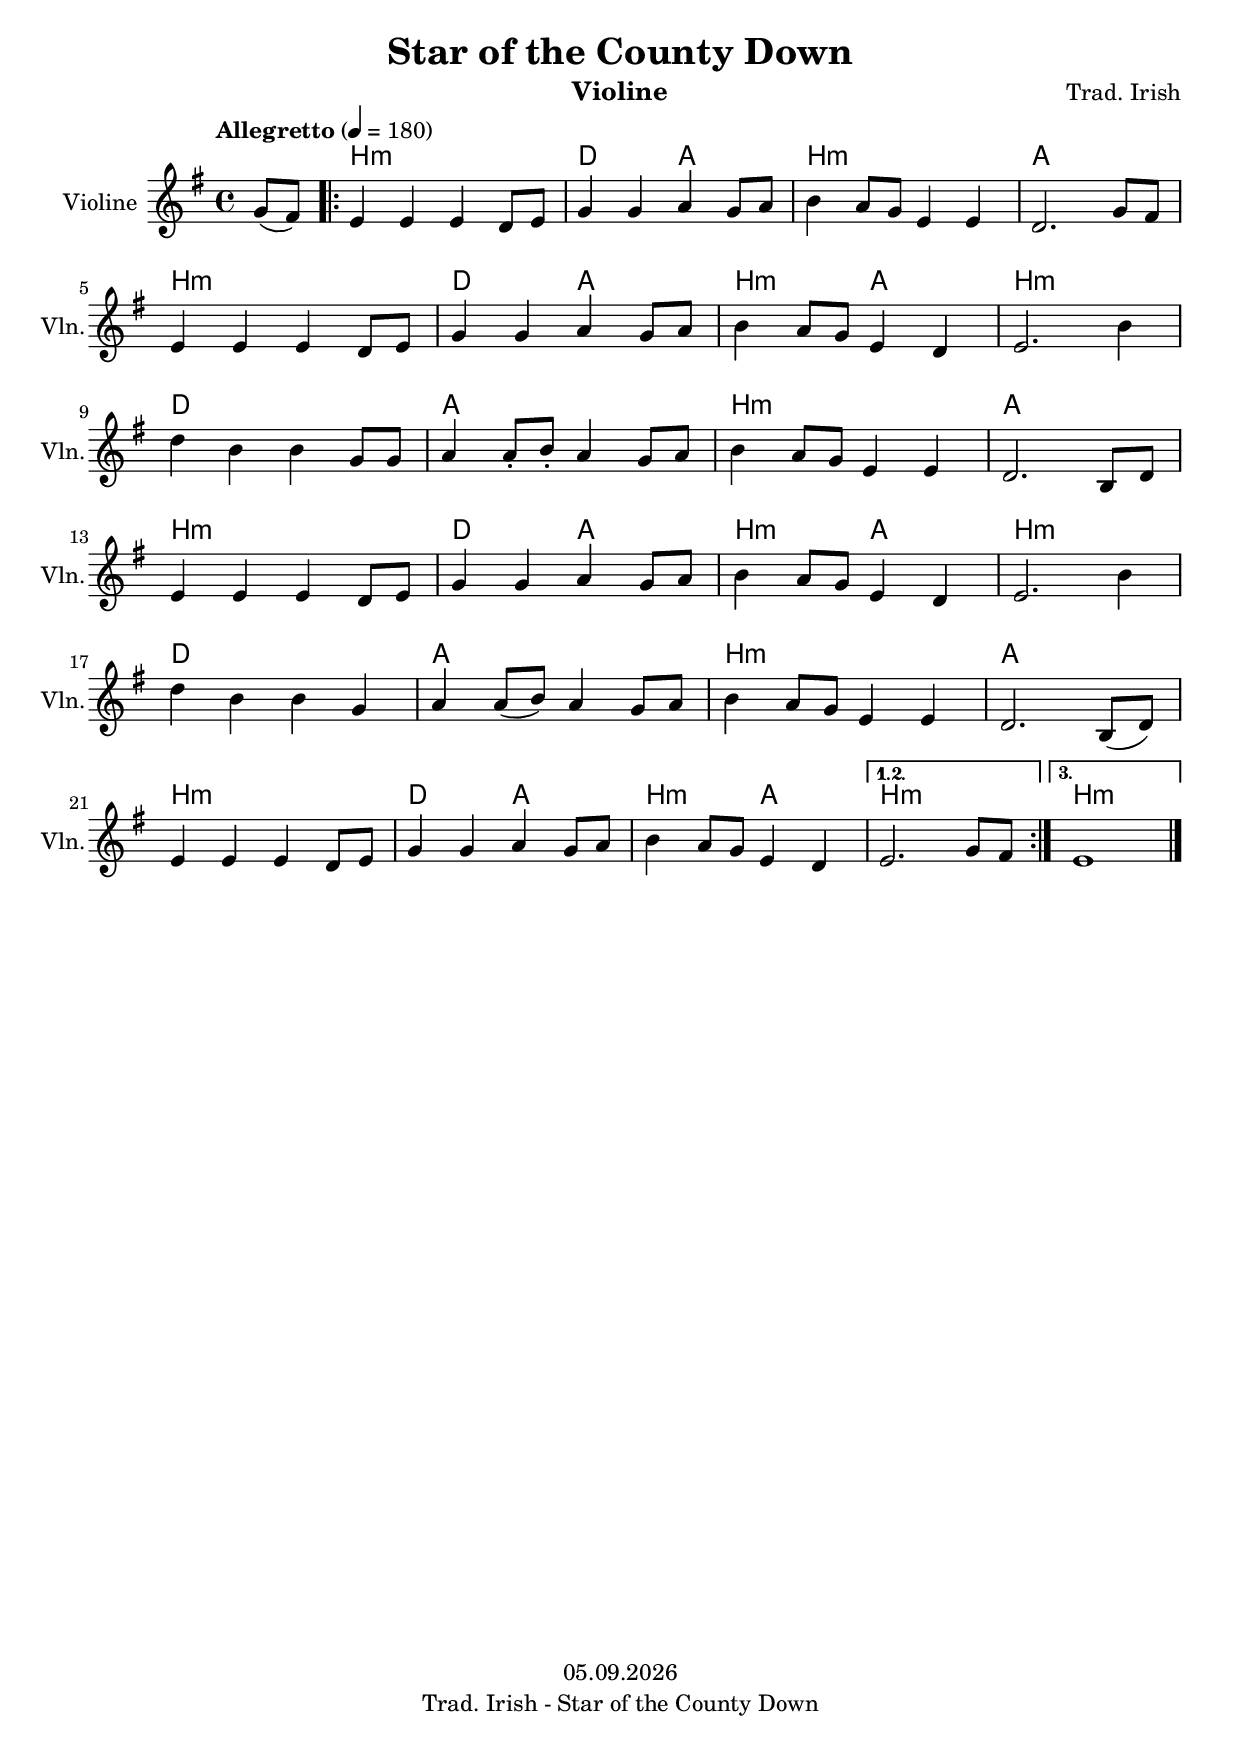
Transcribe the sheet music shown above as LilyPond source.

\version "2.18.2"

\include "../globals.ily"
\version "2.18.2"

\include "../globals.ily"

violin = \relative g' {    
  \partial 4
  \globalSettings
  \clef treble  
  g8( fis) |
  \repeat volta 3 {
    e4 e e d8 e | g4 g a g8 a | b4 a8 g e4 e | d2. g8 fis |
    \break
    e4 e e d8 e | g4 g a g8 a | b4 a8 g e4 d | e2. b'4 |
    \break
    d4 b b g8 g | a4 a8-. b-. a4 g8 a | b4 a8 g e4 e | d2. b8 d |
    \break
    e4 e e d8 e | g4 g a g8 a | b4 a8 g e4 d | e2. b'4 |
    \break
    d4 b b g | a4 a8( b) a4 g8 a | b4 a8 g e4 e | d2. b8( d) |
    \break
    e4 e e d8 e | g4 g a g8 a | b4 a8 g e4 d |
  }     
  \alternative {
    { e2. g8 fis | }   
    { e1 | }
  }
  \bar "|."
}

\version "2.18.2"

\include "../globals.ily"

lyr = <<
  \new Lyrics {
    \lyricsto "melody" {
      \set stanza = #"1."
      Near Ban -- bridge town, in the Coun -- ty Down 
      O __ ne mor -- ni __ ng last Ju -- ly
      
      from a bo -- reen green came a sweet Col -- leen
      And she smiled as she passed me by.
      
      She looked so sweet from her two ba __ re feet
      To the sheen of her nut- -- brown hair.
      Such a coa -- xing elf, sure I shook my -- self
      For to see I was real -- ly there.
      
      From Ban -- try Bay up to Derry Quay
      and from Gal -- way to Dub -- lin town,
      No maid I've seen like the sweet col -- leen
      that I met in the Coun -- ty Down. 
      
      As she               
    }
  }
  
  \new Lyrics {
    \lyricsto "melody" {
      \set stanza = #"2."
      \skip 4 on -- ward sped, sure I scratched my head
      And I looked with a feel -- ing rare.
      
      And I said, says I, to a pas -- ser- by,
      "\"Who's" the maid with the nut- -- brown "hair?\""
      He smiled at me and he says, sa __ ys he,
      "\"That's" the gem o __ f Ire -- land's crown.
      Young Ro -- sie Mc Cann, from the banks "of the" bann
      She's the Star of the Coun -- ty "Down.\""
      
      From Ban -- try Bay up to Derry Quay
      and from Gal -- way to Dub -- lin town,
      No maid I've seen like the sweet col -- leen
      that I met in the Coun -- ty Down. 
      
      At the        
    }
  }
  
  \new Lyrics {
    \lyricsto "melody" {
      \set stanza = #"3."
      \skip 4 har -- vest fair she'll be sure -- ly there 
      So I'll dress in my Sun -- day clothes,
      With my shoes shine bright, and my hat cocked right, 
      For the smile of a nut brown rose. 
      
      No pipe I'll smoke, n __ o horse I' __ ll yoke, 
      Till my plough turns rust col -- oured brown.
      
      Till a smi -- ling bride, by my own fire -- side 
      Sits the Star of the Coun -- ty Down. 
      
      From Ban -- try Bay up to Derry Quay
      and from Gal -- way to Dub -- lin town,
      No maid I've seen like the sweet col -- leen
      that I met in the Coun -- ty  
      
      \repeat unfold 3 { \skip 2 }
      Down.
    }
  }
>>

\version "2.18.2"

\include "../globals.ily"

guitarChords = \transpose g d {
  \chordmode {
    
    s4 | 
    \repeat volta 3 {
      e1:m | g2 d | e1:m | d |
      e1:m | g2 d | e:m d | e1:m |
      g | d | e:m | d |
      e1:m | g2 d | e:m d | e1:m |
      g | d | e:m | d |
      e:m | g2 d | e:m d |
    }
    \alternative {
      { e1:m | }
      { e1:m | }
    }
  }
}


\header {
  instrument = "Violine"
}

\score {
  <<
    \new ChordNames { \germanChords \guitarChords }    
    \new Staff \with { instrumentName = "Violine" shortInstrumentName = "Vln." } { \new Voice = "melody" { \violin } }
    %\lyr
  >>
  \layout {
    indent = 1.5 \cm
    short-indent = 0.5 \cm
  }
}
